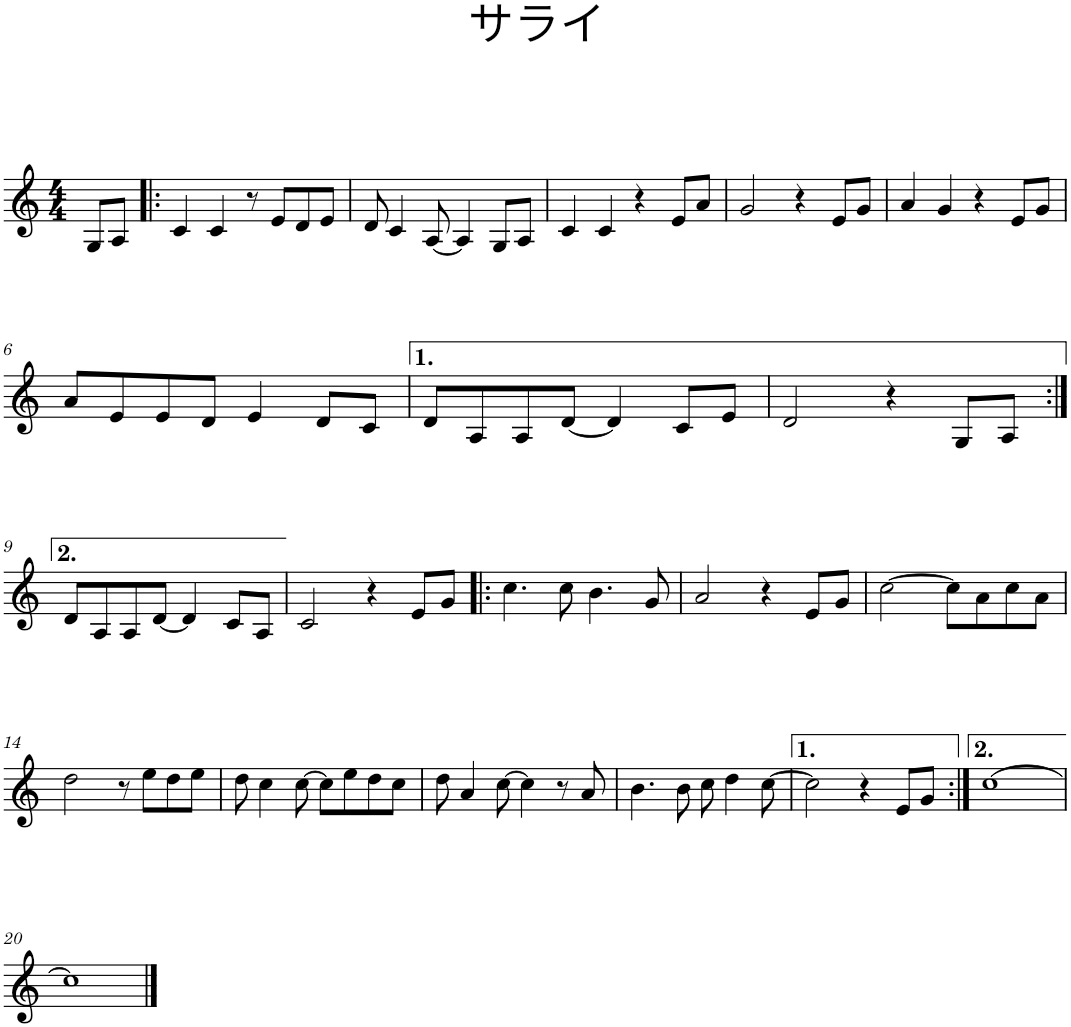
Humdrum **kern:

**kern
*part1
*staff1
*I"Piano
*I'Pno.
*clefG2
*k[]
*M4/4
=
8G/L
8A/J
=1!|:
4c/
4c/
8r
8e/L
8d/
8e/J
=2
8d/
4c/
[<8A/
4A/]
8G/L
8A/J
=3
4c/
4c/
4r
8e/L
8a/J
=4
2g/
4r
8e/L
8g/J
=5
4a/
4g/
4r
8e/L
8g/J
!!LO:LB:g=z
=6
8a/L
8e/
8e/
8d/J
4e/
8d/L
8c/J
=7
8d/L
8A/
8A/
[<8d/J
4d/]
8c/L
8e/J
=8
2d/
4r
8G/L
8A/J
!!LO:LB:g=z
=9:|!
8d/L
8A/
8A/
[<8d/J
4d/]
8c/L
8A/J
=10
2c/
4r
8e/L
8g/J
=11!|:
4.cc\
8cc\
4.b\
8g/
=12
2a/
4r
8e/L
8g/J
=13
[>2cc\
8cc\L]
8a\
8cc\
8a\J
!!LO:LB:g=z
=14
2dd\
8r
8ee\L
8dd\
8ee\J
=15
8dd\
4cc\
[>8cc\
8cc\L]
8ee\
8dd\
8cc\J
=16
8dd\
4a/
[>8cc\
4cc\]
8r
8a/
=17
4.b\
8b\
8cc\
4dd\
[8cc\
=18
2cc\]
4r
8e/L
8g/J
=19:|!
[>1cc
!!LO:LB:g=z
=20
1cc]
==
*-
